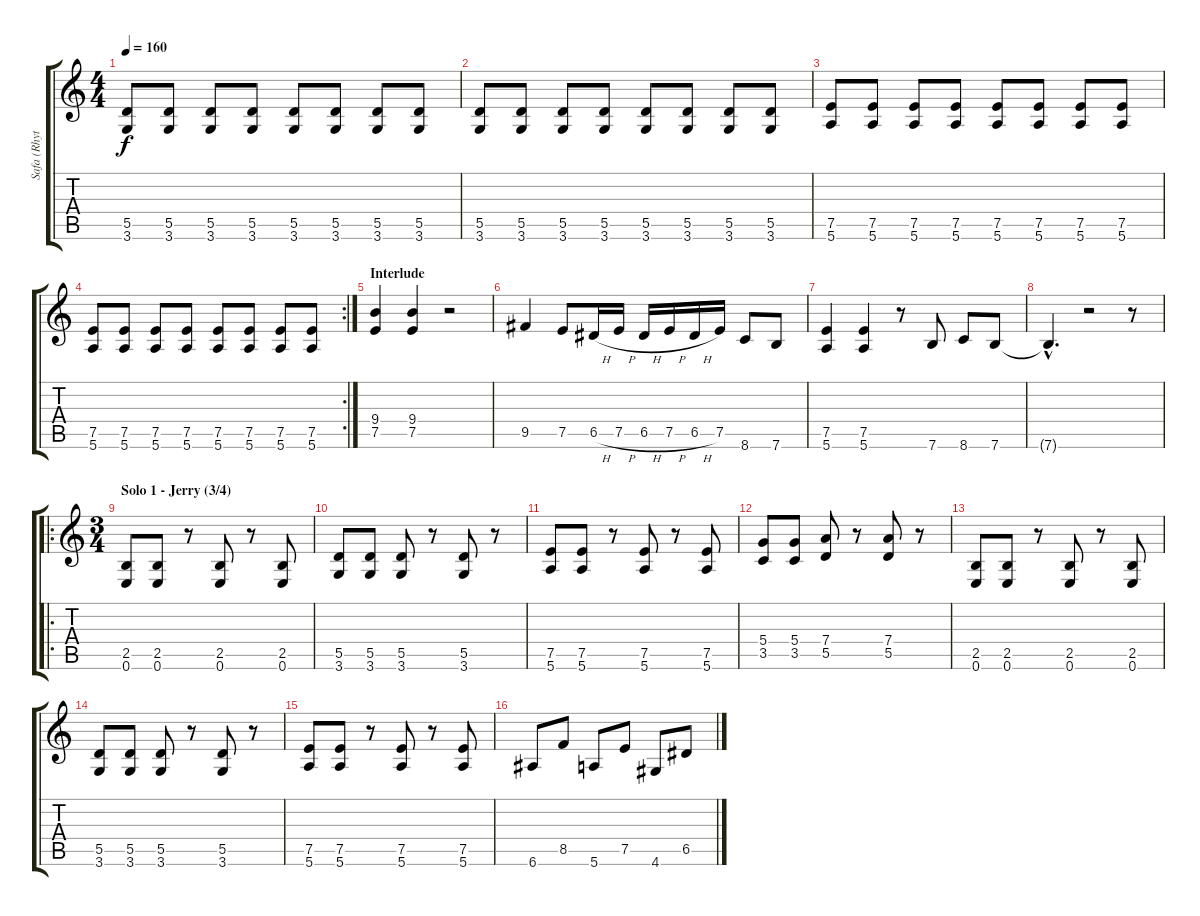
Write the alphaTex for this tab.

\track ("Safa (Rhythm)" "Safa (Rhyt") {instrument distortionguitar}
\staff {score tabs}
\tuning (E4 B3 G3 D3 A2 E2) {hide}
\ts (4 4)
\tempo 160
\clef g2
\ks c
(5.5 3.6).8{dy f} (5.5 3.6).8 (5.5 3.6).8 (5.5 3.6).8 (5.5 3.6).8 (5.5 3.6).8 (5.5 3.6).8 (5.5 3.6).8 |
(5.5 3.6).8 (5.5 3.6).8 (5.5 3.6).8 (5.5 3.6).8 (5.5 3.6).8 (5.5 3.6).8 (5.5 3.6).8 (5.5 3.6).8 |
(7.5 5.6).8 (7.5 5.6).8 (7.5 5.6).8 (7.5 5.6).8 (7.5 5.6).8 (7.5 5.6).8 (7.5 5.6).8 (7.5 5.6).8 |
\rc 2
(7.5 5.6).8 (7.5 5.6).8 (7.5 5.6).8 (7.5 5.6).8 (7.5 5.6).8 (7.5 5.6).8 (7.5 5.6).8 (7.5 5.6).8 |
\section ("" "Interlude")
(9.4 7.5).4 (9.4 7.5).4 r.2 |
9.5.4 7.5.8 6.5{h}.16 7.5{h}.16 6.5{h}.16 7.5{h}.16 6.5{h}.16 7.5.16 8.6.8 7.6.8 |
(7.5 5.6).4 (7.5 5.6).4 r.8 7.6.8 8.6.8 7.6.8 |
7.6{hac t}.4{d} r.2 r.8 |
\ro
\ts (3 4)
\section ("" "Solo 1 - Jerry (3/4)")
(2.5 0.6).8 (2.5 0.6).8 r.8 (2.5 0.6).8 r.8 (2.5 0.6).8 |
(5.5 3.6).8 (5.5 3.6).8 (5.5 3.6).8 r.8 (5.5 3.6).8 r.8 |
(7.5 5.6).8 (7.5 5.6).8 r.8 (7.5 5.6).8 r.8 (7.5 5.6).8 |
(5.4 3.5).8 (5.4 3.5).8 (7.4 5.5).8 r.8 (7.4 5.5).8 r.8 |
(2.5 0.6).8 (2.5 0.6).8 r.8 (2.5 0.6).8 r.8 (2.5 0.6).8 |
(5.5 3.6).8 (5.5 3.6).8 (5.5 3.6).8 r.8 (5.5 3.6).8 r.8 |
(7.5 5.6).8 (7.5 5.6).8 r.8 (7.5 5.6).8 r.8 (7.5 5.6).8 |
6.6.8 8.5.8 5.6.8 7.5.8 4.6.8 6.5.8
